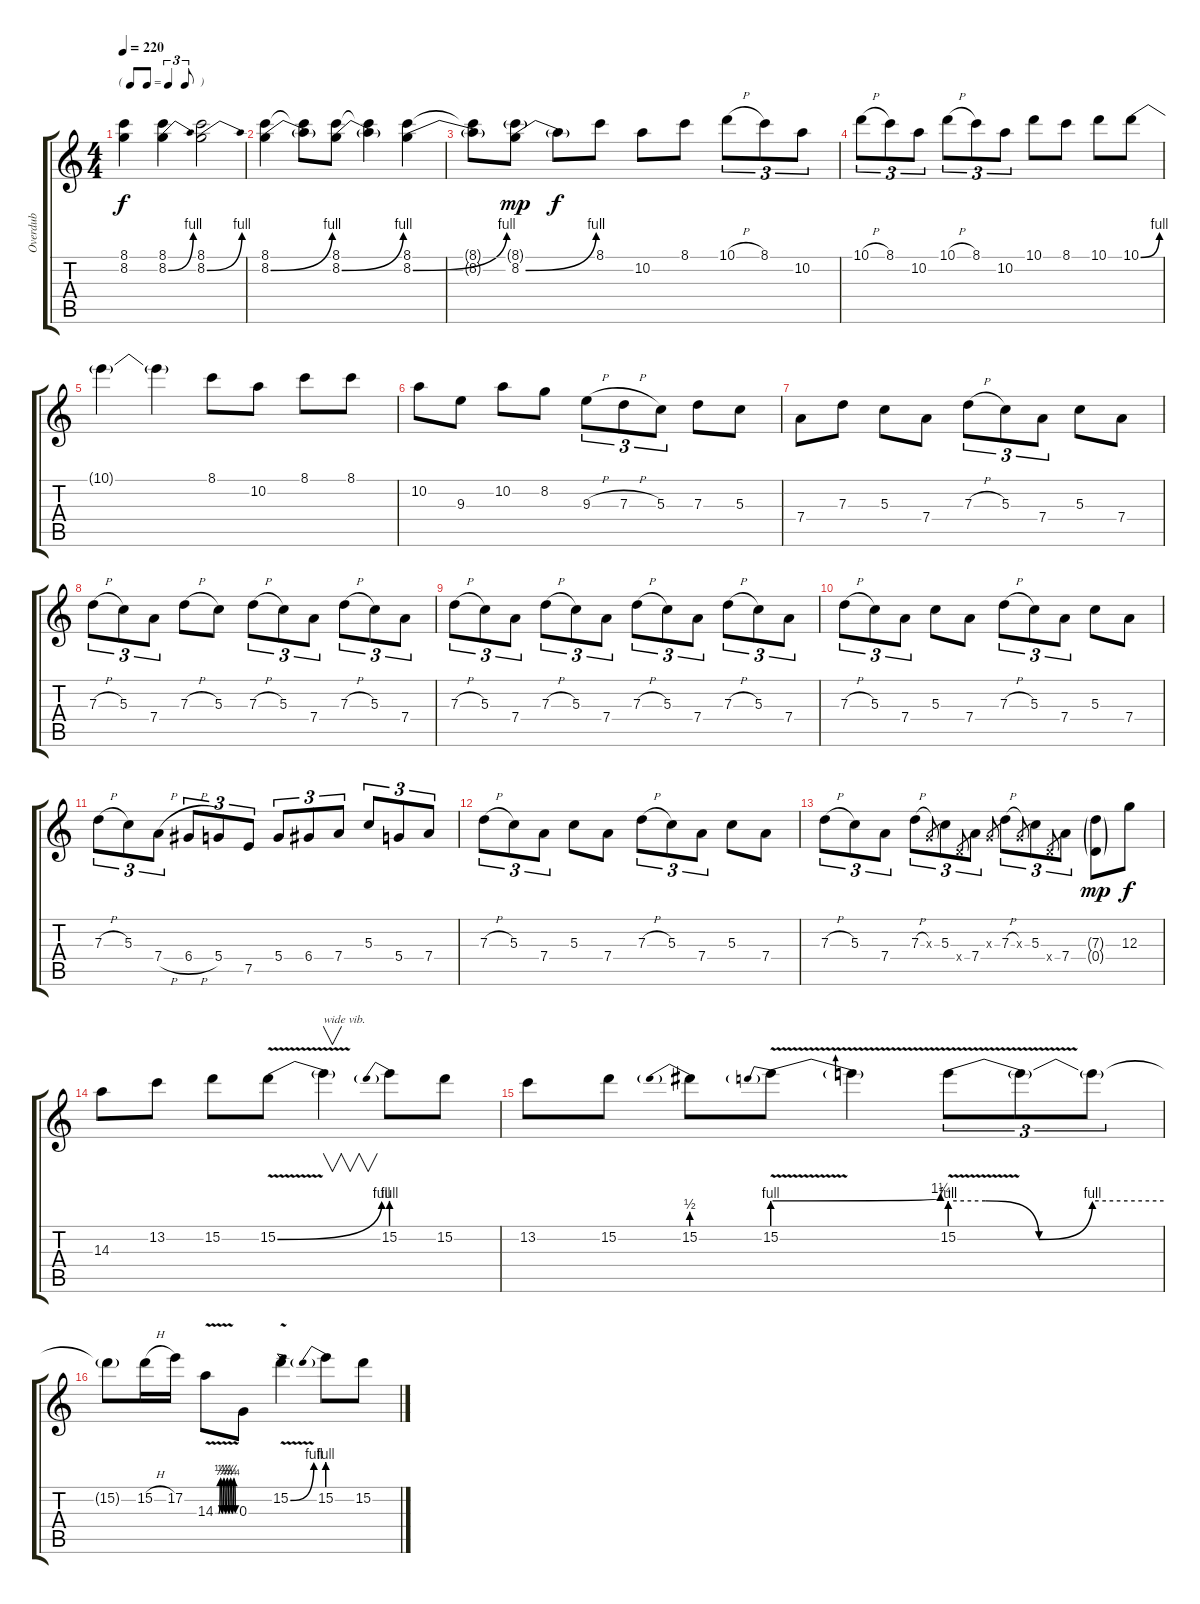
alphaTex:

\track ("Overdub" "Overdub") {instrument fretlessbass}
\staff {score tabs}
\tuning (E4 B3 G3 D3 A2 E2) {hide}
\ts (4 4)
\tf triplet8th
\tempo 220
\clef g2
\ks c
(8.1{t} 8.2{t}).4{dy f} (8.1 8.2{be (bend 0 0 60 4)}).4 (8.1 8.2{be (bend 0 0 60 4)}).2 |
(8.1 8.2{be (bend 0 0 60 4)}).4 (8.1{t} 8.2{t}).8 (8.1 8.2{be (bend 0 0 60 4)}).8 (8.1{t} 8.2{t}).4 (8.1 8.2{be (bend 0 0 60 4)}).4 |
(8.1{t} 8.2{t}).8 (8.1{g} 8.2{be (bend 0 0 60 4)}).8{dy mp} 8.2{t}.8{dy f} 8.1.8 10.2.8 8.1.8 10.1{h}.8{tu (3 2)} 8.1.8{tu (3 2)} 10.2.8{tu (3 2)} |
10.1{h}.8{tu (3 2)} 8.1.8{tu (3 2)} 10.2.8{tu (3 2)} 10.1{h}.8{tu (3 2)} 8.1.8{tu (3 2)} 10.2.8{tu (3 2)} 10.1.8 8.1.8 10.1.8 10.1{be (bend 0 0 60 4)}.8 |
10.1{t}.4 10.1{t}.4 8.1.8 10.2.8 8.1.8 8.1.8 |
10.2.8 9.3.8 10.2.8 8.2.8 9.3{h}.8{tu (3 2)} 7.3{h}.8{tu (3 2)} 5.3.8{tu (3 2)} 7.3.8 5.3.8 |
7.4.8 7.3.8 5.3.8 7.4.8 7.3{h}.8{tu (3 2)} 5.3.8{tu (3 2)} 7.4.8{tu (3 2)} 5.3.8 7.4.8 |
7.3{h}.8{tu (3 2)} 5.3.8{tu (3 2)} 7.4.8{tu (3 2)} 7.3{h}.8 5.3.8 7.3{h}.8{tu (3 2)} 5.3.8{tu (3 2)} 7.4.8{tu (3 2)} 7.3{h}.8{tu (3 2)} 5.3.8{tu (3 2)} 7.4.8{tu (3 2)} |
7.3{h}.8{tu (3 2)} 5.3.8{tu (3 2)} 7.4.8{tu (3 2)} 7.3{h}.8{tu (3 2)} 5.3.8{tu (3 2)} 7.4.8{tu (3 2)} 7.3{h}.8{tu (3 2)} 5.3.8{tu (3 2)} 7.4.8{tu (3 2)} 7.3{h}.8{tu (3 2)} 5.3.8{tu (3 2)} 7.4.8{tu (3 2)} |
7.3{h}.8{tu (3 2)} 5.3.8{tu (3 2)} 7.4.8{tu (3 2)} 5.3.8 7.4.8 7.3{h}.8{tu (3 2)} 5.3.8{tu (3 2)} 7.4.8{tu (3 2)} 5.3.8 7.4.8 |
7.3{h}.8{tu (3 2)} 5.3.8{tu (3 2)} 7.4{h}.8{tu (3 2)} 6.4{h}.8{tu (3 2)} 5.4.8{tu (3 2)} 7.5.8{tu (3 2)} 5.4.8{tu (3 2)} 6.4.8{tu (3 2)} 7.4.8{tu (3 2)} 5.3.8{tu (3 2)} 5.4.8{tu (3 2)} 7.4.8{tu (3 2)} |
7.3{h}.8{tu (3 2)} 5.3.8{tu (3 2)} 7.4.8{tu (3 2)} 5.3.8 7.4.8 7.3{h}.8{tu (3 2)} 5.3.8{tu (3 2)} 7.4.8{tu (3 2)} 5.3.8 7.4.8 |
7.3{h}.8{tu (3 2)} 5.3.8{tu (3 2)} 7.4.8{tu (3 2)} 7.3{h}.8{tu (3 2)} 0.3{x}.8{gr} 5.3.8{tu (3 2)} 0.4{x}.8{gr} 7.4.8{tu (3 2)} 0.3{x}.8{gr} 7.3{h}.8{tu (3 2)} 0.3{x}.8{gr} 5.3.8{tu (3 2)} 0.4{x}.8{gr} 7.4.8{tu (3 2)} (7.3{g} 0.4{g}).8{dy mp} 12.3.8{dy f} |
14.3.8 13.2.8 15.2.8 15.2{be (bend 0 0 60 4) v}.8 15.2{t}.4{v txt "wide vib."} 15.2{be (prebend 0 4 60 4)}.8 15.2.8 |
13.2.8 15.2.8 15.2{be (prebend 0 2 60 2)}.8 15.2{be (prebendbend 0 4 60 5) v}.8 15.2{t}.4 15.2{be (custom 0 4 10 4 25 0 40 4 60 4) v}.8{tu (3 2)} 15.2{t}.8{tu (3 2)} 15.2{t}.8{tu (3 2)} |
15.2{t}.8 15.2{h}.16 17.2.16 14.3{be (custom 0 0 10 0 15 1 20 0 25 1 30 0 35 1 40 0 45 1 50 0 55 1 60 0) v}.8 0.3.8 15.2{be (bend 0 0 60 4) v}.4 15.2{be (prebend 0 4 60 4)}.8 15.2.8
